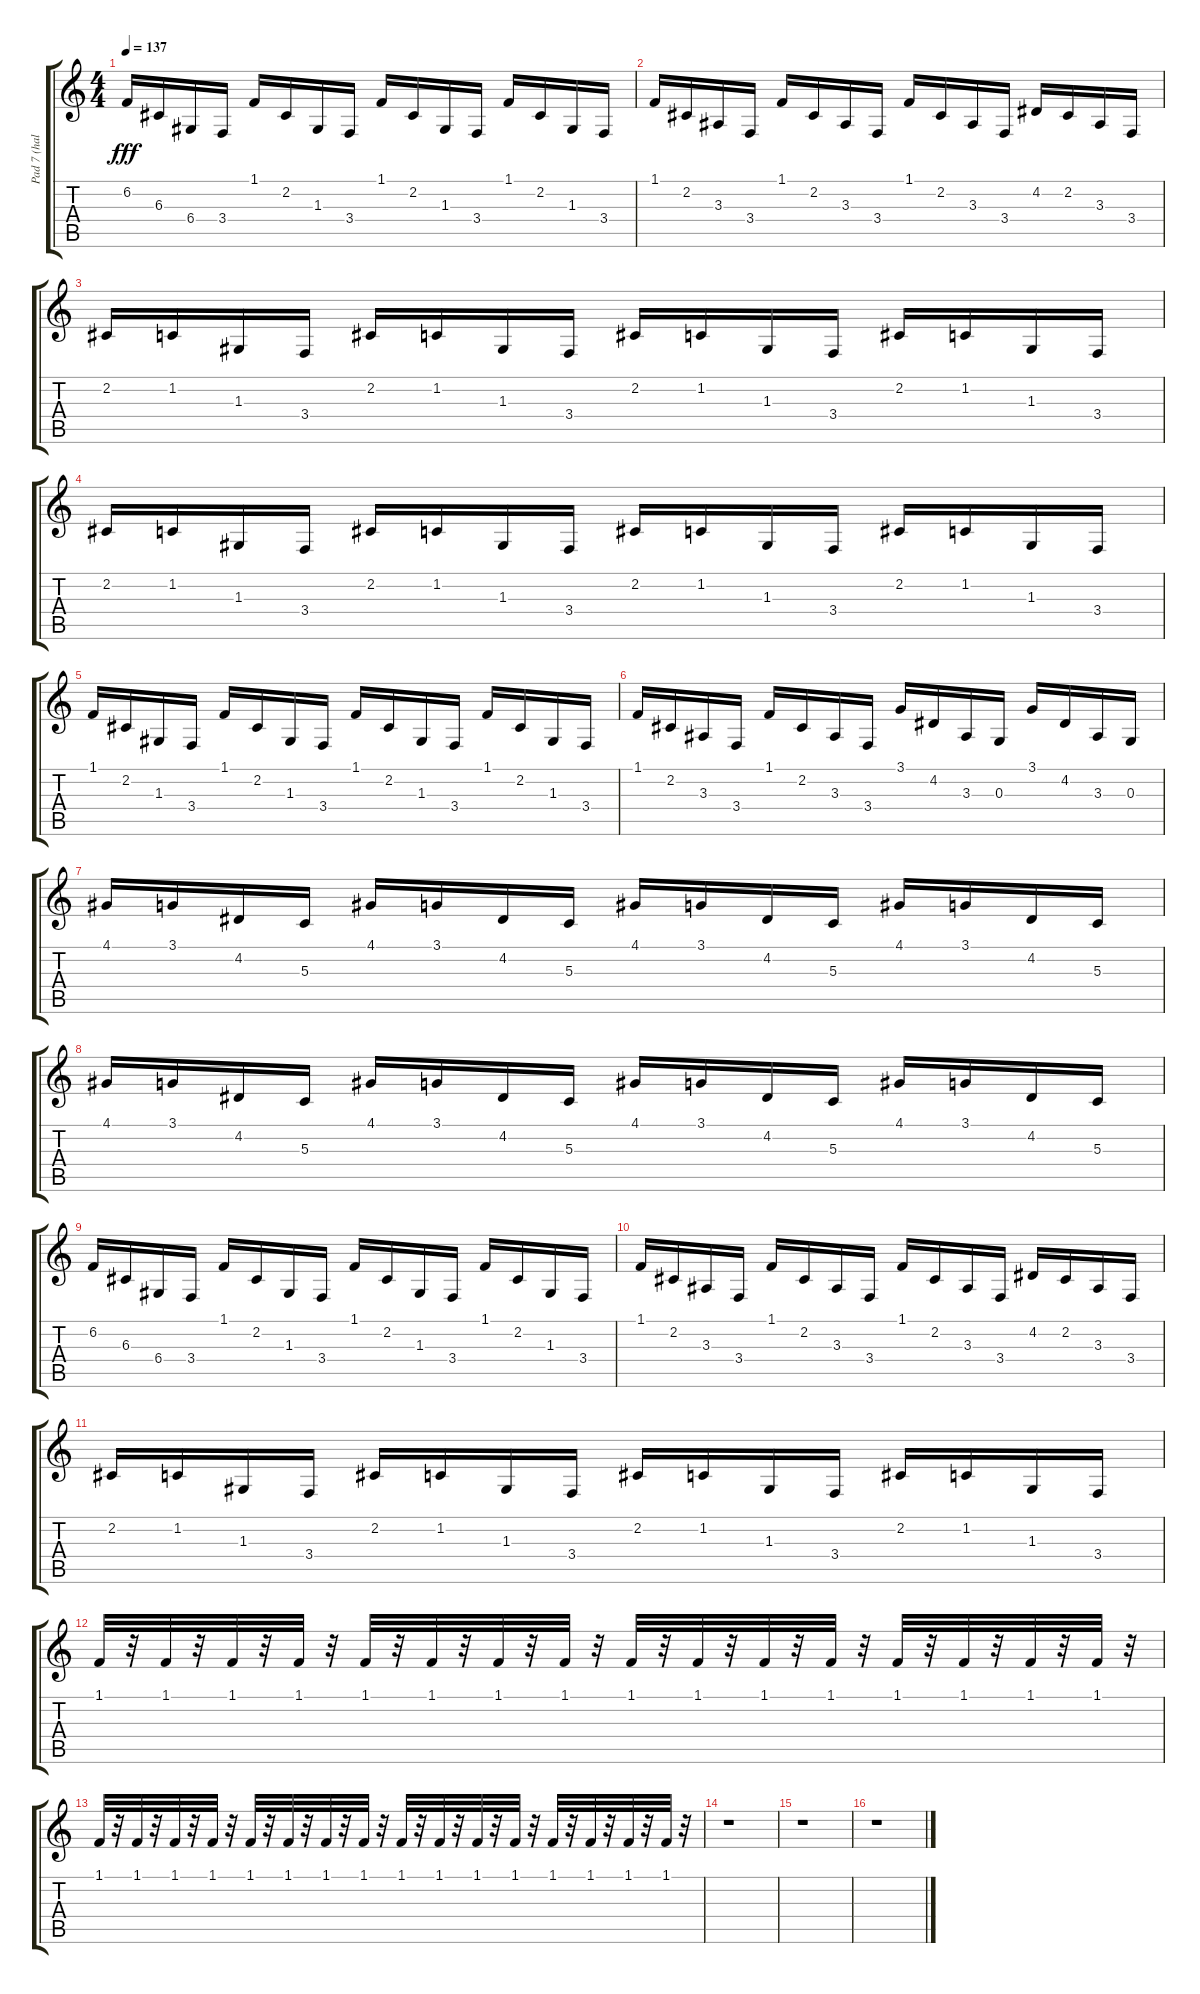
\track ("Pad 7 (halo)" "Pad 7 (hal") {instrument pad7halo}
\staff {score tabs}
\tuning (E4 B3 G3 D3 A2 E2) {hide}
\ts (4 4)
\tempo 137
\clef g2
\ks c
6.2.16{dy fff balance 0} 6.3.16{balance 1} 6.4.16{balance 1} 3.4.16{balance 2} 1.1.16{balance 3} 2.2.16{balance 3} 1.3.16{balance 4} 3.4.16{balance 5} 1.1.16{balance 5} 2.2.16{balance 6} 1.3.16{balance 6} 3.4.16{balance 7} 1.1.16{balance 7} 2.2.16{balance 7} 1.3.16{balance 7} 3.4.16{balance 7} |
1.1.16{balance 8} 2.2.16{balance 8} 3.3.16{balance 8} 3.4.16 1.1.16 2.2.16{balance 8} 3.3.16 3.4.16{balance 8} 1.1.16 2.2.16 3.3.16{balance 8} 3.4.16 4.2.16 2.2.16{balance 8} 3.3.16 3.4.16 |
2.2.16 1.2.16{balance 8} 1.3.16 3.4.16 2.2.16 1.2.16{balance 8} 1.3.16{balance 8} 3.4.16{balance 8} 2.2.16{balance 8} 1.2.16{balance 8} 1.3.16{balance 7} 3.4.16{balance 7} 2.2.16{balance 7} 1.2.16{balance 7} 1.3.16{balance 7} 3.4.16{balance 7} |
2.2.16{balance 6} 1.2.16{balance 6} 1.3.16{balance 6} 3.4.16{balance 5} 2.2.16{balance 5} 1.2.16{balance 5} 1.3.16{balance 4} 3.4.16{balance 4} 2.2.16{balance 4} 1.2.16{balance 4} 1.3.16{balance 4} 3.4.16{balance 4} 2.2.16{balance 5} 1.2.16{balance 6} 1.3.16{balance 7} 3.4.16{balance 8} |
1.1.16{balance 9} 2.2.16{balance 10} 1.3.16{balance 12} 3.4.16{balance 13} 1.1.16{balance 15} 2.2.16{balance 15} 1.3.16{balance 15} 3.4.16{balance 14} 1.1.16{balance 14} 2.2.16{balance 13} 1.3.16{balance 12} 3.4.16{balance 12} 1.1.16{balance 11} 2.2.16{balance 11} 1.3.16{balance 10} 3.4.16{balance 10} |
1.1.16{balance 9} 2.2.16{balance 9} 3.3.16{balance 8} 3.4.16{balance 8} 1.1.16{balance 7} 2.2.16{balance 6} 3.3.16{balance 5} 3.4.16{balance 4} 3.1.16{balance 3} 4.2.16{balance 2} 3.3.16{balance 1} 0.3.16{balance 0} 3.1.16{balance 1} 4.2.16{balance 2} 3.3.16{balance 3} 0.3.16{balance 4} |
4.1.16{balance 4} 3.1.16{balance 5} 4.2.16{balance 6} 5.3.16{balance 7} 4.1.16{balance 8} 3.1.16{balance 8} 4.2.16{balance 9} 5.3.16{balance 10} 4.1.16{balance 12} 3.1.16{balance 14} 4.2.16{balance 15} 5.3.16{balance 14} 4.1.16{balance 13} 3.1.16{balance 12} 4.2.16{balance 11} 5.3.16{balance 10} |
4.1.16{balance 8} 3.1.16{balance 8} 4.2.16{balance 6} 5.3.16{balance 4} 4.1.16{balance 2} 3.1.16{balance 0} 4.2.16{balance 2} 5.3.16{balance 3} 4.1.16{balance 5} 3.1.16{balance 7} 4.2.16{balance 9} 5.3.16{balance 11} 4.1.16{balance 12} 3.1.16{balance 14} 4.2.16{balance 15} 5.3.16{balance 13} |
6.2.16{balance 11} 6.3.16{balance 9} 6.4.16{balance 8} 3.4.16{balance 6} 1.1.16{balance 4} 2.2.16{balance 4} 1.3.16{balance 4} 3.4.16{balance 5} 1.1.16{balance 6} 2.2.16{balance 6} 1.3.16{balance 7} 3.4.16{balance 8} 1.1.16{balance 8} 2.2.16{balance 9} 1.3.16{balance 10} 3.4.16{balance 11} |
1.1.16{balance 11} 2.2.16{balance 12} 3.3.16{balance 13} 3.4.16{balance 14} 1.1.16{balance 13} 2.2.16{balance 12} 3.3.16{balance 11} 3.4.16{balance 10} 1.1.16{balance 10} 2.2.16{balance 9} 3.3.16{balance 8} 3.4.16{balance 7} 4.2.16{balance 6} 2.2.16{balance 6} 3.3.16{balance 5} 3.4.16{balance 4} |
2.2.16{balance 3} 1.2.16{balance 3} 1.3.16{balance 2} 3.4.16{balance 2} 2.2.16{balance 2} 1.2.16{balance 1} 1.3.16{balance 1} 3.4.16{balance 2} 2.2.16{balance 2} 1.2.16{balance 3} 1.3.16{balance 4} 3.4.16{balance 4} 2.2.16{balance 5} 1.2.16{balance 6} 1.3.16{balance 6} 3.4.16{balance 7} |
1.1.32{volume 15 balance 8} r.32 1.1.32{volume 15 balance 8} r.32 1.1.32{volume 14} r.32 1.1.32{volume 14} r.32 1.1.32{volume 14} r.32 1.1.32{volume 13} r.32 1.1.32{volume 13} r.32 1.1.32{volume 12} r.32 1.1.32{volume 12} r.32 1.1.32{volume 12} r.32 1.1.32{volume 11} r.32 1.1.32{volume 11} r.32 1.1.32{volume 11} r.32 1.1.32{volume 10} r.32 1.1.32{volume 10} r.32 1.1.32{volume 10} r.32 |
1.1.32{volume 9} r.32 1.1.32{volume 9} r.32 1.1.32{volume 9} r.32 1.1.32{volume 8} r.32 1.1.32{volume 8} r.32 1.1.32{volume 8} r.32 1.1.32{volume 7} r.32 1.1.32{volume 7} r.32 1.1.32{volume 7} r.32 1.1.32{volume 7} r.32 1.1.32{volume 6} r.32 1.1.32{volume 6} r.32 1.1.32{volume 6} r.32 1.1.32{volume 6} r.32 1.1.32{volume 6} r.32 1.1.32{volume 5} r.32 |
r.1 |
r.1 |
r.1
